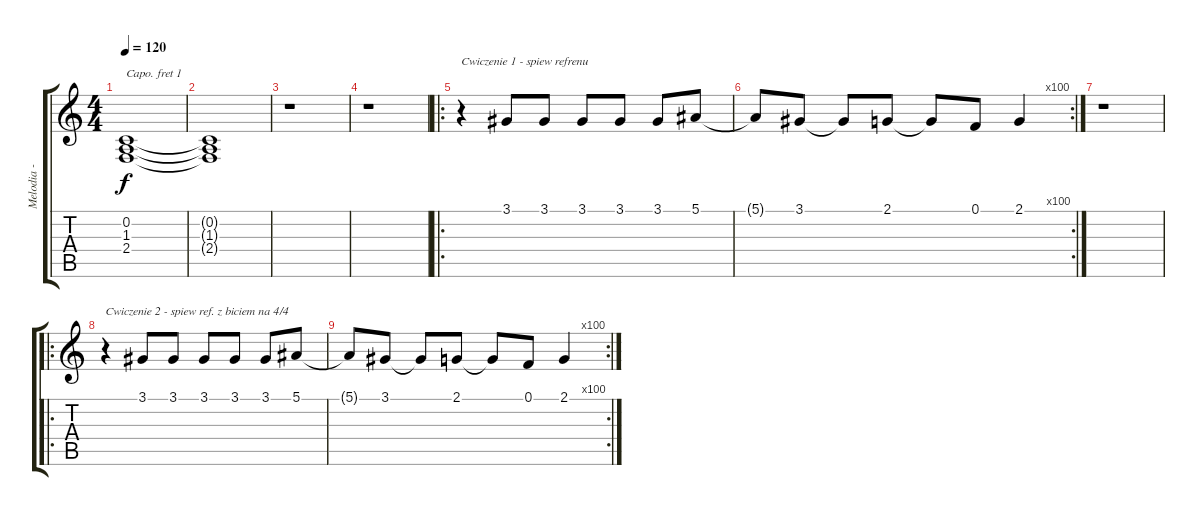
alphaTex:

\track ("Melodia - wokaliza" "Melodia - ") {instrument accordion}
\staff {score tabs}
\capo 1
\tuning (E4 B3 G3 D3 A2 E2) {hide}
\ts (4 4)
\tempo 120
\clef g2
\ks c
(0.2 1.3 2.4).1{dy f} |
(0.2{t} 1.3{t} 2.4{t}).1 |
r.1 |
r.1 |
\ro
r.4{txt "Cwiczenie 1 - spiew refrenu"} 3.1.8 3.1.8 3.1.8 3.1.8 3.1.8 5.1.8 |
\rc 100
5.1{t}.8 3.1.8 3.1{t}.8 2.1.8 2.1{t}.8 0.1.8 2.1.4 |
r.1 |
\ro
r.4{txt "Cwiczenie 2 - spiew ref. z biciem na 4/4"} 3.1.8 3.1.8 3.1.8 3.1.8 3.1.8 5.1.8 |
\rc 100
5.1{t}.8 3.1.8 3.1{t}.8 2.1.8 2.1{t}.8 0.1.8 2.1.4
